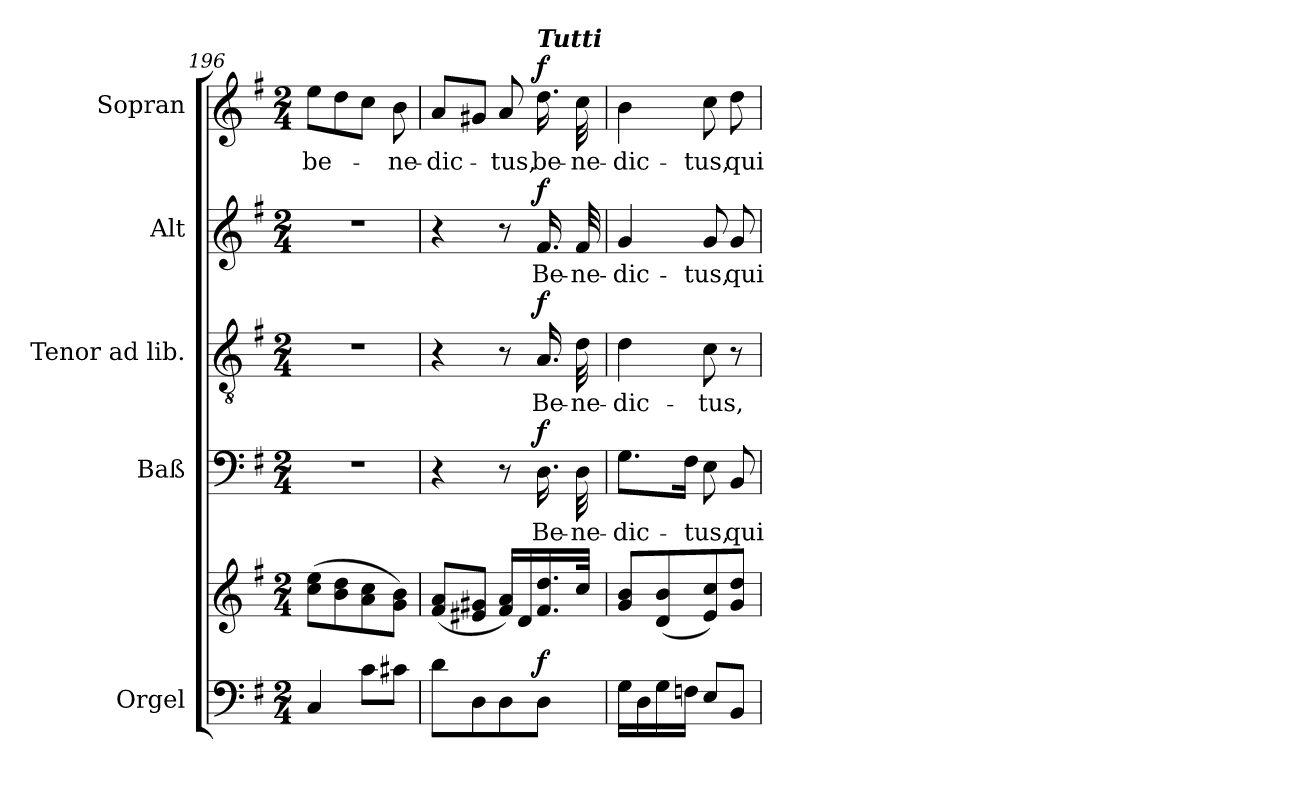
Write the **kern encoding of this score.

**kern	**kern	**dynam	**kern	**text	**dynam	**kern	**text	**dynam	**kern	**text	**dynam	**kern	**text	**dynam
*part5	*part5	*part5	*part4	*part4	*part4	*part3	*part3	*part3	*part2	*part2	*part2	*part1	*part1	*part1
*staff6	*staff5	*staff5/6	*staff4	*staff4	*staff4	*staff3	*staff3	*staff3	*staff2	*staff2	*staff2	*staff1	*staff1	*staff1
*I"Orgel	*	*	*I"Baß	*	*	*I"Tenor ad lib.	*	*	*I"Alt	*	*	*I"Sopran	*	*
*clefF4	*clefG2	*	*clefF4	*	*	*clefGv2	*	*	*clefG2	*	*	*clefG2	*	*
*k[f#]	*k[f#]	*	*k[f#]	*	*	*k[f#]	*	*	*k[f#]	*	*	*k[f#]	*	*
*G:	*G:	*	*G:	*	*	*G:	*	*	*G:	*	*	*G:	*	*
*M2/4	*M2/4	*	*M2/4	*	*	*M2/4	*	*	*M2/4	*	*	*M2/4	*	*
=196	=196	=196	=196	=196	=196	=196	=196	=196	=196	=196	=196	=196	=196	=196
!	!	!	!	!	!	!	!	!	!	!	!	!	!LO:LY:b	!
4C/	(>8cc\ 8ee\L	.	2r	.	.	2r	.	.	2r	.	.	8ee\L	be-	.
.	8b\ 8dd\	.	.	.	.	.	.	.	.	.	.	8dd\	.	.
8c\L	8a\ 8cc\	.	.	.	.	.	.	.	.	.	.	8cc\J	.	.
!	!	!	!	!	!	!	!	!	!	!	!	!	!LO:LY:b	!
8c#X\J	8g\ 8b\J)	.	.	.	.	.	.	.	.	.	.	8b\	-ne-	.
=197	=197	=197	=197	=197	=197	=197	=197	=197	=197	=197	=197	=197	=197	=197
!	!	!	!	!	!	!	!	!	!	!	!	!	!LO:LY:b	!
8d\L	(<8f#/ 8a/L	.	4r	.	.	4r	.	.	4r	.	.	8a/L	-dic-	.
8D\	8e#X/ 8g#X/J	.	.	.	.	.	.	.	.	.	.	8g#X/J	.	.
!	!	!	!	!	!	!	!	!	!	!	!	!	!LO:LY:b	!
8D\	16f#/ 16a/LL)	.	8r	.	.	8r	.	.	8r	.	.	8a/	-tus,	.
.	16d/	.	.	.	.	.	.	.	.	.	.	.	.	.
!	!	!	!	!	!	!	!	!	!	!	!	!LO:TX:a:Bi:t=Tutti	!	!
!	!	!LO:DY:a=2	!	!LO:LY:b	!LO:DY:a	!	!LO:LY:b	!LO:DY:a	!	!LO:LY:b	!LO:DY:a	!	!LO:LY:b	!LO:DY:a
8D\J	16.f#/ 16.dd/	f	16.D\	Be-	f	16.A/	Be-	f	16.f#/	Be-	f	16.dd\	be-	f
!	!	!	!	!LO:LY:b	!	!	!LO:LY:b	!	!	!LO:LY:b	!	!	!LO:LY:b	!
.	32cc/JJk	.	32D\	-ne-	.	32d\	-ne-	.	32f#/	-ne-	.	32cc\	-ne-	.
!!LO:PB:g=z
=198	=198	=198	=198	=198	=198	=198	=198	=198	=198	=198	=198	=198	=198	=198
!	!	!	!	!LO:LY:b	!	!	!LO:LY:b	!	!	!LO:LY:b	!	!	!LO:LY:b	!
16G\LL	8g/ 8b/L	.	8.G\L	-dic-	.	4d\	-dic-	.	4g/	-dic-	.	4b\	-dic-	.
16D\	.	.	.	.	.	.	.	.	.	.	.	.	.	.
16G\	(<8d/ 8b/	.	.	.	.	.	.	.	.	.	.	.	.	.
16Fn\JJ	.	.	16F#\Jk	.	.	.	.	.	.	.	.	.	.	.
!	!	!	!	!LO:LY:b	!	!	!LO:LY:b	!	!	!LO:LY:b	!	!	!LO:LY:b	!
8E/L	8e/ 8cc/)	.	8E\	-tus,	.	8c\	-tus,	.	8g/	-tus,	.	8cc\	-tus,	.
!	!	!	!	!LO:LY:b	!	!	!	!	!	!LO:LY:b	!	!	!LO:LY:b	!
8BB/J	8g/ 8dd/J	.	8BB/	qui	.	8r	.	.	8g/	qui	.	8dd\	qui	.
=	=	=	=	=	=	=	=	=	=	=	=	=	=	=
*-	*-	*-	*-	*-	*-	*-	*-	*-	*-	*-	*-	*-	*-	*-
